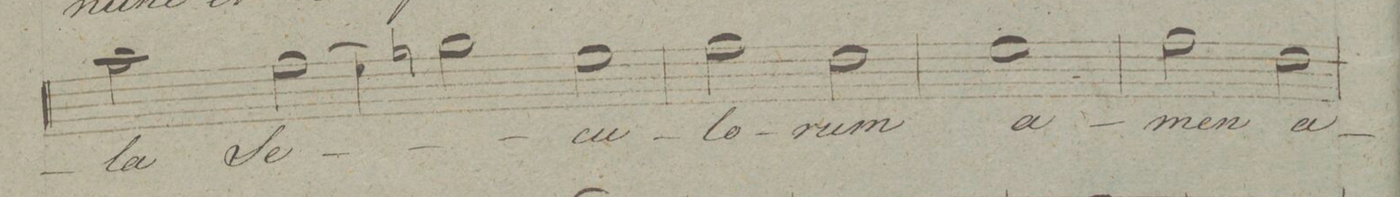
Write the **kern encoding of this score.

**kern	**text	**dynam
*I"Tenore.	*	*
*clefC4	*	*
*k[]	*	*
*met(c|)	*	*
*M2/2	*	*
2g\	-la	.
(2e\	Se-	.
=201	=201	=201
1ryy	.	.
=202	=202	=202
2fn\)	.	.
2d\	-cu-	.
=203	=203	=203
2e\	-lo-	.
2c\	-rum	.
=204	=204	=204
1d\	a-	.
=205	=205	=205
2e\	-men	.
2c\	a-	.
=206	=206	=206
*-	*-	*-
